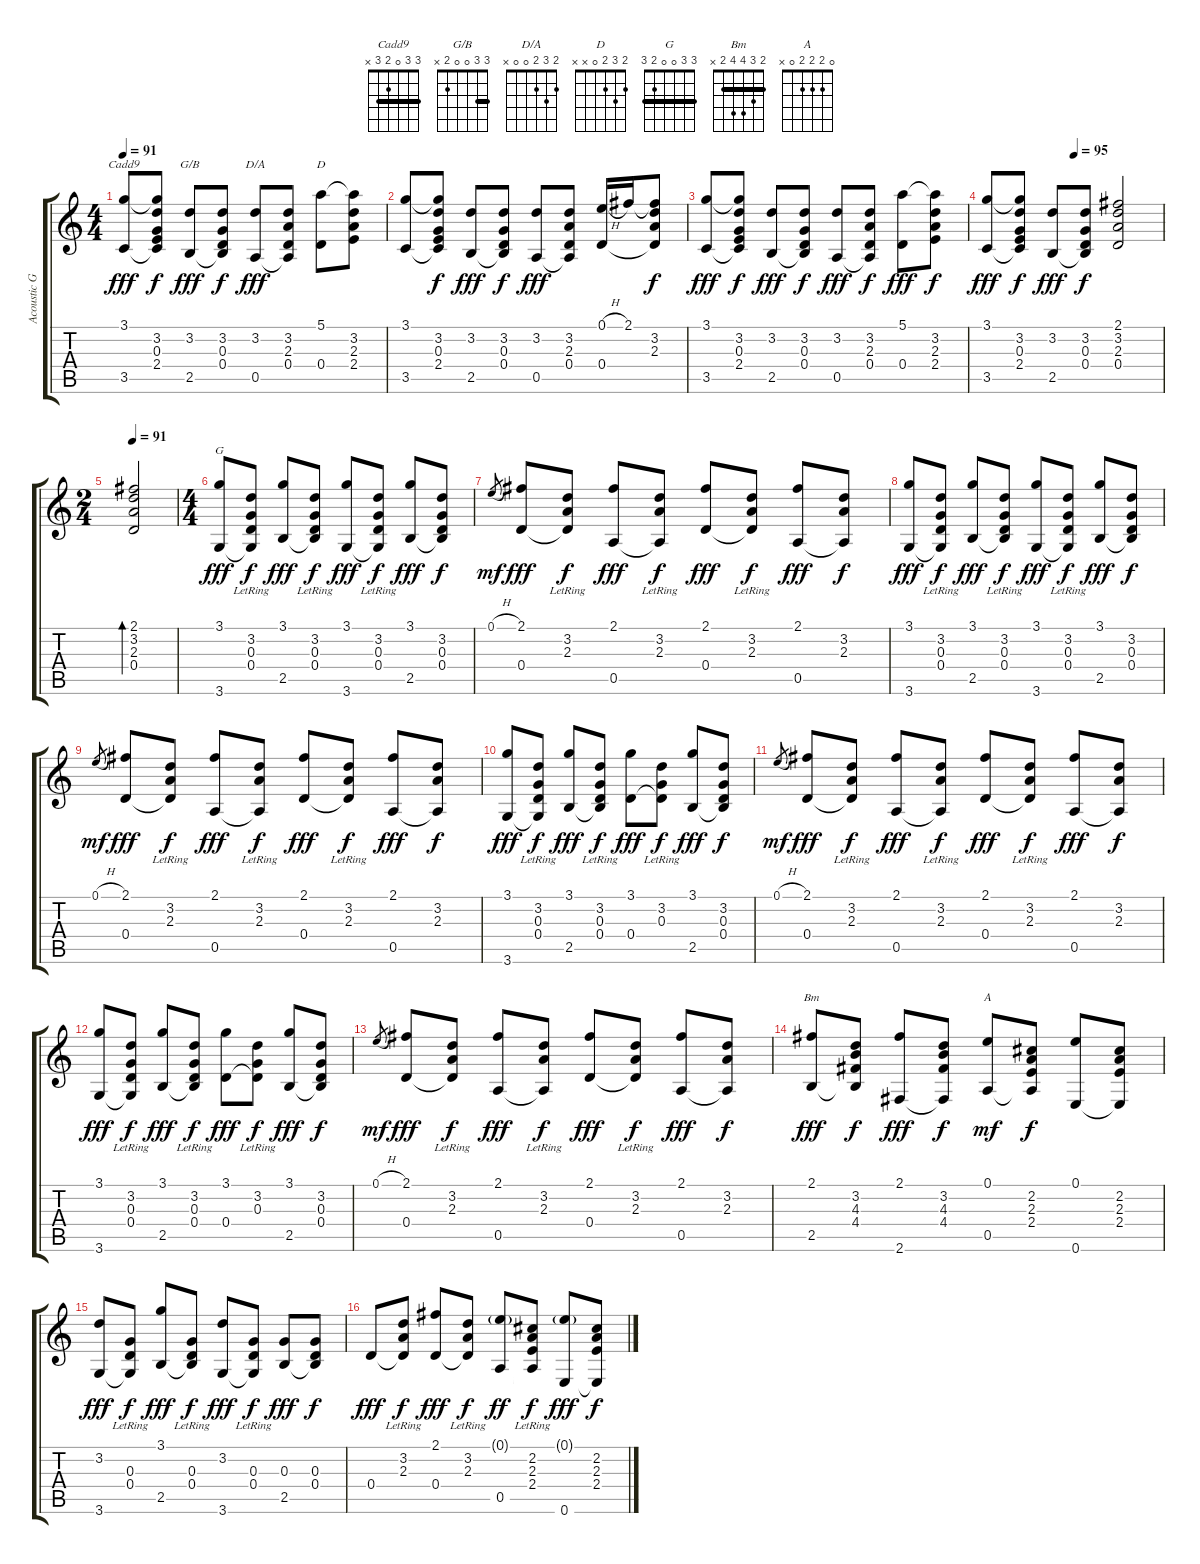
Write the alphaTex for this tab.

\track ("Acoustic Guitar" "Acoustic G") {instrument acousticguitarsteel}
\staff {score tabs}
\tuning (E4 B3 G3 D3 A2 E2) {hide}
\chord ("Cadd9" 3 3 0 2 3 x) {barre 3}
\chord ("G/B" 3 3 0 0 2 x) {barre 3}
\chord ("D/A" 2 3 2 0 0 x)
\chord ("D" 2 3 2 0 x x)
\chord ("G" 3 3 0 0 2 3) {barre 3}
\chord ("Bm" 2 3 4 4 2 x) {barre 2}
\chord ("A" 0 2 2 2 0 x)
\ts (4 4)
\section ("" "")
\tempo 91
\clef g2
\ks c
(3.1 3.5).8{ch "Cadd9" dy fff instrument acousticguitarsteel} (3.1{t} 3.2 0.3 2.4 3.5{t}).8{dy f} (3.2 2.5).8{ch "G/B" dy fff} (3.2 0.3 0.4 2.5{t}).8{dy f} (3.2 0.5).8{ch "D/A" dy fff} (3.2 2.3 0.4 0.5{t}).8 (5.1 0.4).8{ch "D"} (5.1{t} 3.2 2.3 2.4).8 |
(3.1 3.5).8 (3.1{t} 3.2 0.3 2.4 3.5{t}).8{dy f} (3.2 2.5).8{dy fff} (3.2 0.3 0.4 2.5{t}).8{dy f} (3.2 0.5).8{dy fff} (3.2 2.3 0.4 0.5{t}).8 (0.1{h} 0.4).16 2.1.16 (2.1{t} 3.2 2.3 0.4{t}).8{dy f} |
(3.1 3.5).8{dy fff} (3.1{t} 3.2 0.3 2.4 3.5{t}).8{dy f} (3.2 2.5).8{dy fff} (3.2 0.3 0.4 2.5{t}).8{dy f} (3.2 0.5).8{dy fff} (3.2 2.3 0.4 0.5{t}).8{dy f} (5.1 0.4).8{dy fff} (5.1{t} 3.2 2.3 2.4).8{dy f} |
\tempo (95 0.5)
(3.1 3.5).8{dy fff} (3.1{t} 3.2 0.3 2.4 3.5{t}).8{dy f} (3.2 2.5).8{dy fff} (3.2 0.3 0.4 2.5{t}).8{dy f} (2.1 3.2 2.3 0.4).2 |
\ts (2 4)
\tempo 91
(2.1 3.2 2.3 0.4).2{bd 60} |
\ts (4 4)
(3.1 3.6).8{ch "G" dy fff} (3.2{lr} 0.3{lr} 0.4{lr} 3.6{t}).8{dy f} (3.1 2.5).8{dy fff} (3.2{lr} 0.3{lr} 0.4{lr} 2.5{t}).8{dy f} (3.1 3.6).8{dy fff} (3.2{lr} 0.3{lr} 0.4{lr} 3.6{t}).8{dy f} (3.1 2.5).8{dy fff} (3.2 0.3 0.4 2.5{t}).8{dy f} |
0.1{h}.8{gr dy mf} (2.1 0.4).8{dy fff} (3.2{lr} 2.3{lr} 0.4{t}).8{dy f} (2.1 0.5).8{dy fff} (3.2{lr} 2.3{lr} 0.5{t}).8{dy f} (2.1 0.4).8{dy fff} (3.2{lr} 2.3{lr} 0.4{t}).8{dy f} (2.1 0.5).8{dy fff} (3.2 2.3 0.5{t}).8{dy f} |
(3.1 3.6).8{dy fff} (3.2{lr} 0.3{lr} 0.4{lr} 3.6{t}).8{dy f} (3.1 2.5).8{dy fff} (3.2{lr} 0.3{lr} 0.4{lr} 2.5{t}).8{dy f} (3.1 3.6).8{dy fff} (3.2{lr} 0.3{lr} 0.4{lr} 3.6{t}).8{dy f} (3.1 2.5).8{dy fff} (3.2 0.3 0.4 2.5{t}).8{dy f} |
0.1{h}.8{gr dy mf} (2.1 0.4).8{dy fff} (3.2{lr} 2.3{lr} 0.4{t}).8{dy f} (2.1 0.5).8{dy fff} (3.2{lr} 2.3{lr} 0.5{t}).8{dy f} (2.1 0.4).8{dy fff} (3.2{lr} 2.3{lr} 0.4{t}).8{dy f} (2.1 0.5).8{dy fff} (3.2 2.3 0.5{t}).8{dy f} |
(3.1 3.6).8{dy fff} (3.2{lr} 0.3{lr} 0.4{lr} 3.6{t}).8{dy f} (3.1 2.5).8{dy fff} (3.2{lr} 0.3{lr} 0.4{lr} 2.5{t}).8{dy f} (3.1 0.4).8{dy fff} (3.2{lr} 0.3{lr} 0.4{t}).8{dy f} (3.1 2.5).8{dy fff} (3.2 0.3 0.4 2.5{t}).8{dy f} |
0.1{h}.8{gr dy mf} (2.1 0.4).8{dy fff} (3.2{lr} 2.3{lr} 0.4{t}).8{dy f} (2.1 0.5).8{dy fff} (3.2{lr} 2.3{lr} 0.5{t}).8{dy f} (2.1 0.4).8{dy fff} (3.2{lr} 2.3{lr} 0.4{t}).8{dy f} (2.1 0.5).8{dy fff} (3.2 2.3 0.5{t}).8{dy f} |
(3.1 3.6).8{dy fff} (3.2{lr} 0.3{lr} 0.4{lr} 3.6{t}).8{dy f} (3.1 2.5).8{dy fff} (3.2{lr} 0.3{lr} 0.4{lr} 2.5{t}).8{dy f} (3.1 0.4).8{dy fff} (3.2{lr} 0.3{lr} 0.4{t}).8{dy f} (3.1 2.5).8{dy fff} (3.2 0.3 0.4 2.5{t}).8{dy f} |
0.1{h}.8{gr dy mf} (2.1 0.4).8{dy fff} (3.2{lr} 2.3{lr} 0.4{t}).8{dy f} (2.1 0.5).8{dy fff} (3.2{lr} 2.3{lr} 0.5{t}).8{dy f} (2.1 0.4).8{dy fff} (3.2{lr} 2.3{lr} 0.4{t}).8{dy f} (2.1 0.5).8{dy fff} (3.2 2.3 0.5{t}).8{dy f} |
(2.1 2.5).8{ch "Bm" dy fff} (3.2 4.3 4.4 2.5{t}).8{dy f} (2.1 2.6).8{dy fff} (3.2 4.3 4.4 2.6{t}).8{dy f} (0.1 0.5).8{ch "A" dy mf} (2.2 2.3 2.4 0.5{t}).8{dy f} (0.1 0.6).8 (2.2 2.3 2.4 0.6{t}).8 |
(3.2 3.6).8{dy fff} (0.3{lr} 0.4{lr} 3.6{t}).8{dy f} (3.1 2.5).8{dy fff} (0.3{lr} 0.4{lr} 2.5{t}).8{dy f} (3.2 3.6).8{dy fff} (0.3{lr} 0.4 3.6{t}).8{dy f} (0.3 2.5).8{dy fff} (0.3 0.4 2.5{t}).8{dy f} |
0.4.8{dy fff} (3.2{lr} 2.3{lr} 0.4{t}).8{dy f} (2.1 0.4).8{dy fff} (3.2{lr} 2.3{lr} 0.4{t}).8{dy f} (0.1{g} 0.5).8{dy ff} (2.2{lr} 2.3{lr} 2.4 0.5{t}).8{dy f} (0.1{g} 0.6).8{dy fff} (2.2 2.3 2.4 0.6{t}).8{dy f}
